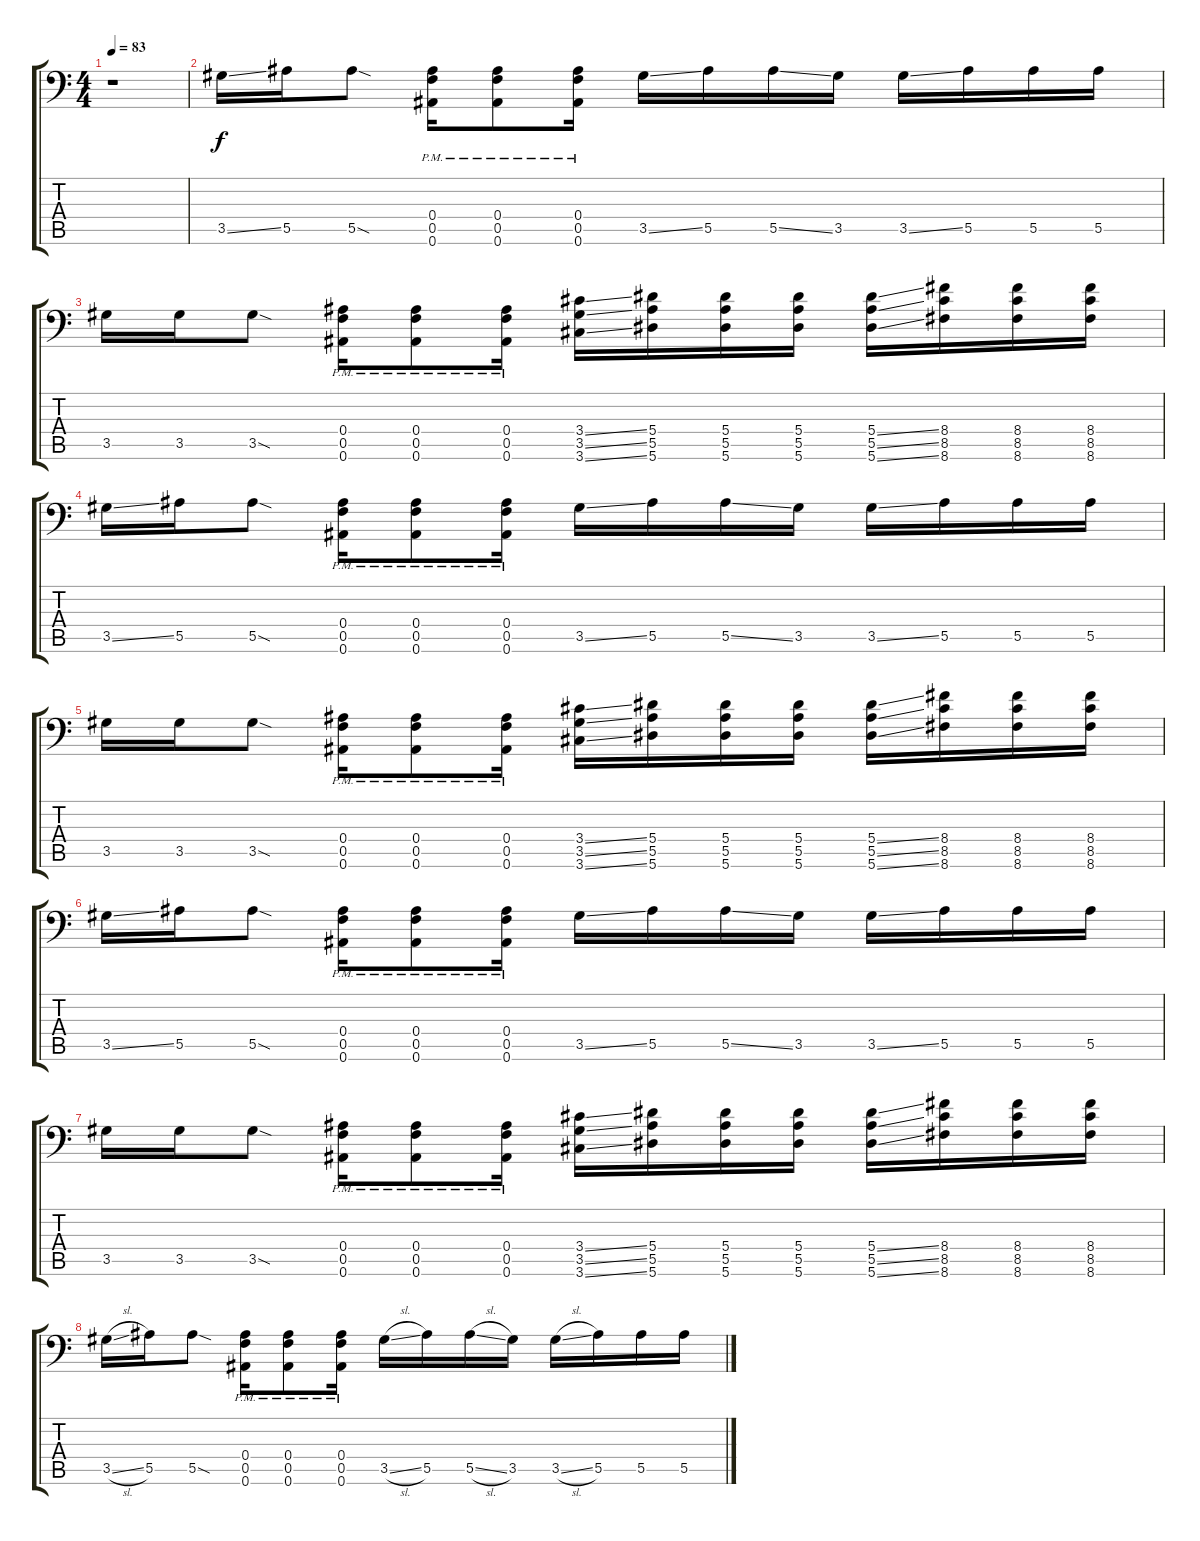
\track "" {instrument distortionguitar}
\staff {score tabs}
\tuning (C4 G3 Eb3 Bb2 F2 Bb1) {hide}
\ts (4 4)
\tempo 83
\clef f4
\ks c
r.1{dy f} |
3.5{ss}.16 5.5.16 5.5{sod}.8 (0.4{pm} 0.5{pm} 0.6{pm}).16 (0.4{pm} 0.5{pm} 0.6{pm}).8 (0.4{pm} 0.5{pm} 0.6{pm}).16 3.5{ss}.16 5.5.16 5.5{ss}.16 3.5.16 3.5{ss}.16 5.5.16 5.5.16 5.5.16 |
3.5.16 3.5.16 3.5{sod}.8 (0.4{pm} 0.5{pm} 0.6{pm}).16 (0.4{pm} 0.5{pm} 0.6{pm}).8 (0.4{pm} 0.5{pm} 0.6{pm}).16 (3.4{ss} 3.5{ss} 3.6{ss}).16 (5.4 5.5 5.6).16 (5.4 5.5 5.6).16 (5.4 5.5 5.6).16 (5.4{ss} 5.5{ss} 5.6{ss}).16 (8.4 8.5 8.6).16 (8.4 8.5 8.6).16 (8.4 8.5 8.6).16 |
3.5{ss}.16 5.5.16 5.5{sod}.8 (0.4{pm} 0.5{pm} 0.6{pm}).16 (0.4{pm} 0.5{pm} 0.6{pm}).8 (0.4{pm} 0.5{pm} 0.6{pm}).16 3.5{ss}.16 5.5.16 5.5{ss}.16 3.5.16 3.5{ss}.16 5.5.16 5.5.16 5.5.16 |
3.5.16 3.5.16 3.5{sod}.8 (0.4{pm} 0.5{pm} 0.6{pm}).16 (0.4{pm} 0.5{pm} 0.6{pm}).8 (0.4{pm} 0.5{pm} 0.6{pm}).16 (3.4{ss} 3.5{ss} 3.6{ss}).16 (5.4 5.5 5.6).16 (5.4 5.5 5.6).16 (5.4 5.5 5.6).16 (5.4{ss} 5.5{ss} 5.6{ss}).16 (8.4 8.5 8.6).16 (8.4 8.5 8.6).16 (8.4 8.5 8.6).16 |
3.5{ss}.16 5.5.16 5.5{sod}.8 (0.4{pm} 0.5{pm} 0.6{pm}).16 (0.4{pm} 0.5{pm} 0.6{pm}).8 (0.4{pm} 0.5{pm} 0.6{pm}).16 3.5{ss}.16 5.5.16 5.5{ss}.16 3.5.16 3.5{ss}.16 5.5.16 5.5.16 5.5.16 |
3.5.16 3.5.16 3.5{sod}.8 (0.4{pm} 0.5{pm} 0.6{pm}).16 (0.4{pm} 0.5{pm} 0.6{pm}).8 (0.4{pm} 0.5{pm} 0.6{pm}).16 (3.4{ss} 3.5{ss} 3.6{ss}).16 (5.4 5.5 5.6).16 (5.4 5.5 5.6).16 (5.4 5.5 5.6).16 (5.4{ss} 5.5{ss} 5.6{ss}).16 (8.4 8.5 8.6).16 (8.4 8.5 8.6).16 (8.4 8.5 8.6).16 |
3.5{sl}.16 5.5.16 5.5{sod}.8 (0.4{pm} 0.5{pm} 0.6{pm}).16 (0.4{pm} 0.5{pm} 0.6{pm}).8 (0.4{pm} 0.5{pm} 0.6{pm}).16 3.5{sl}.16 5.5.16 5.5{sl}.16 3.5.16 3.5{sl}.16 5.5.16 5.5.16 5.5.16
